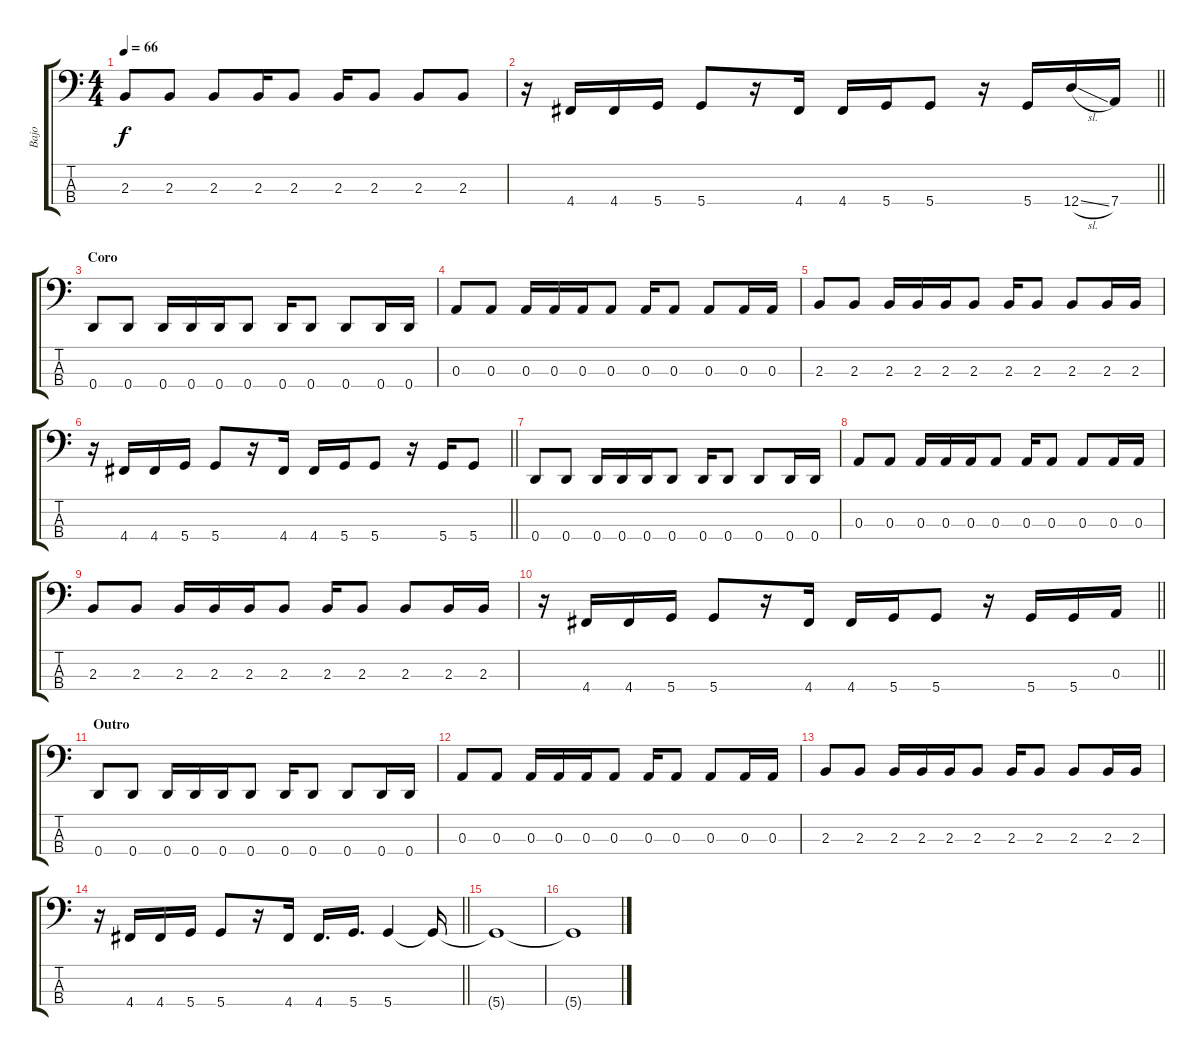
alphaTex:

\track ("Bajo" "Bajo") {instrument electricbassfinger}
\staff {score tabs}
\tuning (G2 D2 A1 D1) {hide}
\ts (4 4)
\tempo 66
\clef f4
\ks c
2.3.8{dy f} 2.3.8 2.3.8 2.3.16 2.3.8 2.3.16 2.3.8 2.3.8 2.3.8 |
\barLineRight lightlight
r.16 4.4.16 4.4.16 5.4.16 5.4.8 r.16 4.4.16 4.4.16 5.4.16 5.4.8 r.16 5.4.16 12.4{sl}.16 7.4.16 |
\section ("" "Coro")
0.4.8 0.4.8 0.4.16 0.4.16 0.4.16 0.4.8 0.4.16 0.4.8 0.4.8 0.4.16 0.4.16 |
0.3.8 0.3.8 0.3.16 0.3.16 0.3.16 0.3.8 0.3.16 0.3.8 0.3.8 0.3.16 0.3.16 |
2.3.8 2.3.8 2.3.16 2.3.16 2.3.16 2.3.8 2.3.16 2.3.8 2.3.8 2.3.16 2.3.16 |
\barLineRight lightlight
r.16 4.4.16 4.4.16 5.4.16 5.4.8 r.16 4.4.16 4.4.16 5.4.16 5.4.8 r.16 5.4.16 5.4.8 |
0.4.8 0.4.8 0.4.16 0.4.16 0.4.16 0.4.8 0.4.16 0.4.8 0.4.8 0.4.16 0.4.16 |
0.3.8 0.3.8 0.3.16 0.3.16 0.3.16 0.3.8 0.3.16 0.3.8 0.3.8 0.3.16 0.3.16 |
2.3.8 2.3.8 2.3.16 2.3.16 2.3.16 2.3.8 2.3.16 2.3.8 2.3.8 2.3.16 2.3.16 |
\barLineRight lightlight
r.16 4.4.16 4.4.16 5.4.16 5.4.8 r.16 4.4.16 4.4.16 5.4.16 5.4.8 r.16 5.4.16 5.4.16 0.3.16 |
\section ("" "Outro")
0.4.8 0.4.8 0.4.16 0.4.16 0.4.16 0.4.8 0.4.16 0.4.8 0.4.8 0.4.16 0.4.16 |
0.3.8 0.3.8 0.3.16 0.3.16 0.3.16 0.3.8 0.3.16 0.3.8 0.3.8 0.3.16 0.3.16 |
2.3.8 2.3.8 2.3.16 2.3.16 2.3.16 2.3.8 2.3.16 2.3.8 2.3.8 2.3.16 2.3.16 |
\barLineRight lightlight
r.16 4.4.16 4.4.16 5.4.16 5.4.8 r.16 4.4.16 4.4.16{d} 5.4.16{d} 5.4.4 5.4{t}.16 |
5.4{t}.1{volume 1} |
5.4{t}.1
